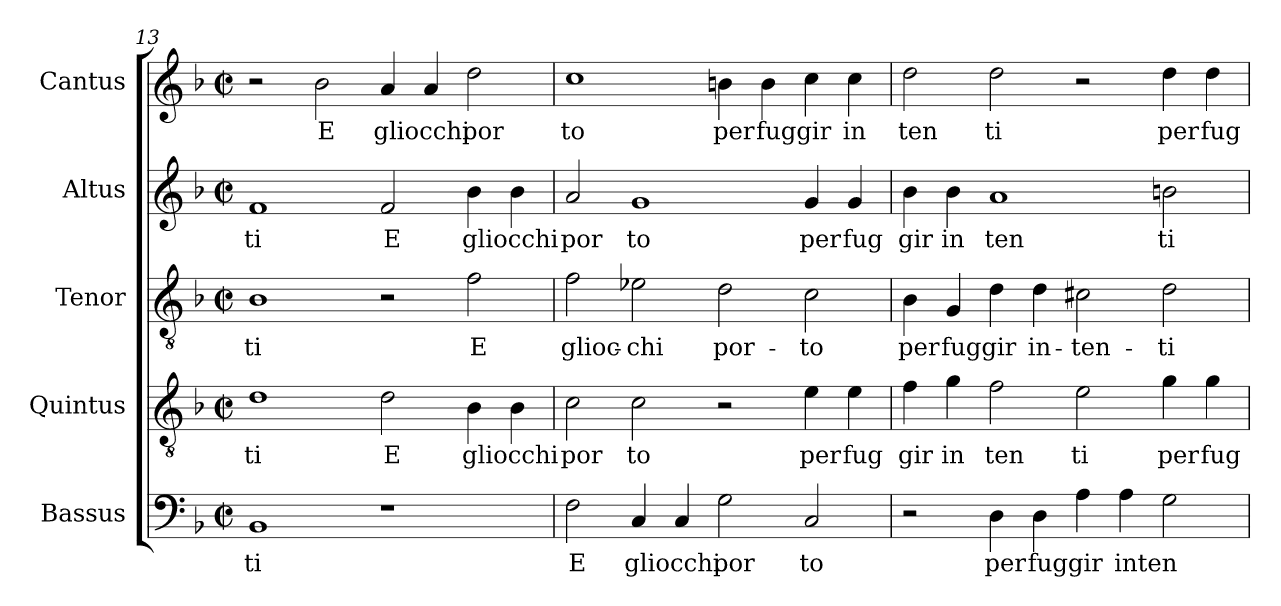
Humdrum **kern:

**kern	**text	**kern	**text	**kern	**text	**kern	**text	**kern	**text
*part5	*part5	*part4	*part4	*part3	*part3	*part2	*part2	*part1	*part1
*staff5	*staff5	*staff4	*staff4	*staff3	*staff3	*staff2	*staff2	*staff1	*staff1
*I"Bassus	*	*I"Quintus	*	*I"Tenor	*	*I"Altus	*	*I"Cantus	*
!!LO:LB:g=z
*clefF4	*	*clefGv2	*	*clefGv2	*	*clefG2	*	*clefG2	*
*k[b-]	*	*k[b-]	*	*k[b-]	*	*k[b-]	*	*k[b-]	*
*F:	*	*F:	*	*F:	*	*F:	*	*F:	*
*M2/2	*	*M2/2	*	*M2/2	*	*M2/2	*	*M2/2	*
*met(c|)	*	*met(c|)	*	*met(c|)	*	*met(c|)	*	*met(c|)	*
=13	=13	=13	=13	=13	=13	=13	=13	=13	=13
!	!LO:LY:b:cj	!	!LO:LY:b:cj	!	!LO:LY:b:cj	!	!LO:LY:b:cj	!	!
1BB-	-ti	1d	ti	1B-	ti	1f	ti	2r	.
!	!	!	!	!	!	!	!	!	!LO:LY:b:cj
.	.	.	.	.	.	.	.	2b-\	E
!	!	!	!LO:LY:b:cj	!	!	!	!LO:LY:b:cj	!	!LO:LY:b:cj
1r	.	2d\	E	2r	.	2f/	E	4a/	gliocchi
.	.	.	.	.	.	.	.	4a/	.
!	!	!	!LO:LY:b:cj	!	!LO:LY:b:cj	!	!LO:LY:b:cj	!	!LO:LY:b:cj
.	.	4B-\	gliocchi	2f\	E	4b-\	gliocchi	2dd\	por
.	.	4B-\	.	.	.	4b-\	.	.	.
=14	=14	=14	=14	=14	=14	=14	=14	=14	=14
!	!LO:LY:b:cj	!	!LO:LY:b:cj	!	!LO:LY:b:cj	!	!LO:LY:b:cj	!	!LO:LY:b:cj
2F\	E	2c\	por	2f\	glioc-	2a/	por	1cc	to
!	!LO:LY:b:cj	!	!LO:LY:b:cj	!	!LO:LY:b:cj	!	!LO:LY:b:cj	!	!
4C/	gliocchi	2c\	to	2e-X\	-chi	1g	to	.	.
4C/	.	.	.	.	.	.	.	.	.
!	!LO:LY:b:cj	!	!	!	!LO:LY:b:cj	!	!	!	!LO:LY:b:cj
2G\	por	2r	.	2d\	por-	.	.	4bn\	per
!	!	!	!	!	!	!	!	!	!LO:LY:b:cj
.	.	.	.	.	.	.	.	4b\	fuggir
!	!LO:LY:b:cj	!	!LO:LY:b:cj	!	!LO:LY:b:cj	!	!LO:LY:b:cj	!	!
2C/	to	4e\	per	2c\	-to	4g/	per	4cc\	.
!	!	!	!LO:LY:b:cj	!	!	!	!LO:LY:b:cj	!	!LO:LY:b:cj
.	.	4e\	fug	.	.	4g/	fug	4cc\	in
=15	=15	=15	=15	=15	=15	=15	=15	=15	=15
!	!	!	!LO:LY:b:cj	!	!LO:LY:b:cj	!	!LO:LY:b:cj	!	!LO:LY:b:cj
2r	.	4f\	gir	4B-\	per	4b-\	gir	2dd\	ten
!	!	!	!LO:LY:b:cj	!	!LO:LY:b:cj	!	!LO:LY:b:cj	!	!
.	.	4g\	in	4G/	fuggir	4b-\	in	.	.
!	!LO:LY:b:cj	!	!LO:LY:b:cj	!	!	!	!LO:LY:b:cj	!	!LO:LY:b:cj
4D\	per	2f\	ten	4d\	.	1a	ten	2dd\	ti
!	!LO:LY:b:cj	!	!	!	!LO:LY:b:cj	!	!	!	!
4D\	fuggir	.	.	4d\	in-	.	.	.	.
!	!	!	!LO:LY:b:cj	!	!LO:LY:b:cj	!	!	!	!
4A\	.	2e\	ti	2c#X\	-ten-	.	.	2r	.
!	!LO:LY:b	!	!	!	!	!	!	!	!
4A\	inten	.	.	.	.	.	.	.	.
!	!	!	!LO:LY:b:cj	!	!LO:LY:b:cj	!	!LO:LY:b:cj	!	!LO:LY:b:cj
2G\	.	4g\	per	2d\	-ti	2bn\	ti	4dd\	per
!	!	!	!LO:LY:b:cj	!	!	!	!	!	!LO:LY:b:cj
.	.	4g\	fug	.	.	.	.	4dd\	fug
=	=	=	=	=	=	=	=	=	=
*-	*-	*-	*-	*-	*-	*-	*-	*-	*-
